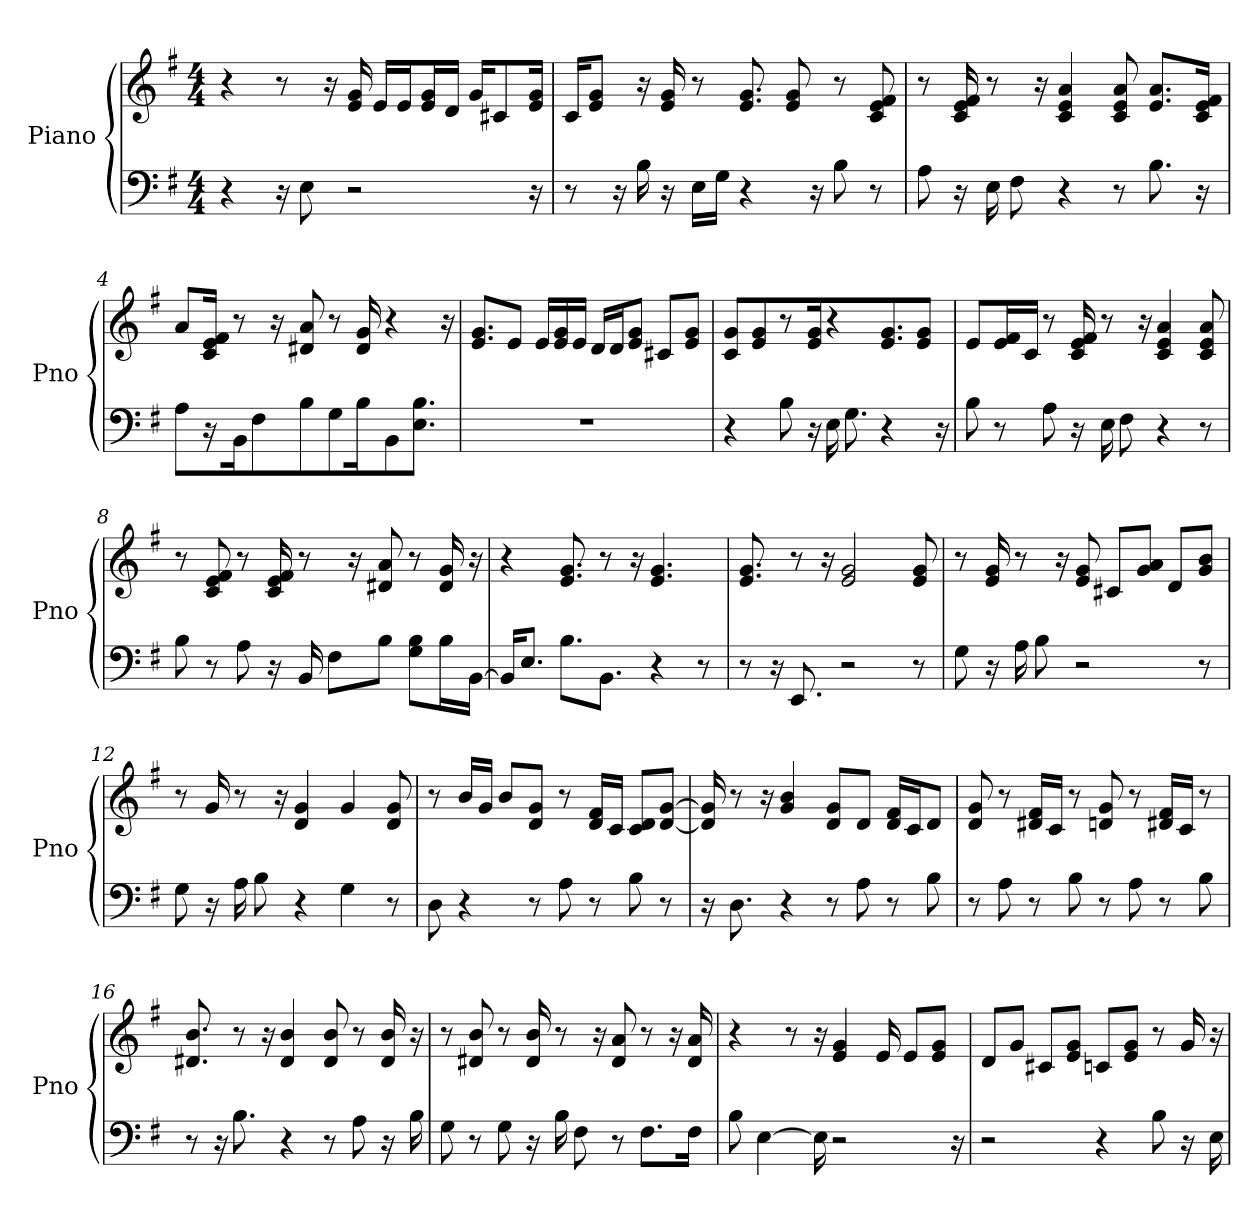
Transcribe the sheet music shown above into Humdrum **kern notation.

**kern	**kern
*part1	*part1
*staff2	*staff1
*I"Piano	*
*I'Pno	*
*clefF4	*clefG2
*k[f#]	*k[f#]
*G:	*G:
*M4/4	*M4/4
*MM54	*MM54
=1	=1
4r	4r
16r	8r
8E	.
.	16r
2r	16e 16g
.	16e/LL
.	16e/J
.	16e/ 16g/L
.	16d/JJ
.	16g/KL
.	8c#/
16r	16g/ 16e/Jk
=2	=2
8r	16c/KL
.	8e/ 8g/J
16r	.
16B	16r
16r	16e 16g
16E\LL	8r
16G\JJ	.
4r	8.e 8.g
.	8g 8e
16r	.
8B	8r
8r	8f# 8e 8c
=3	=3
8A	8r
16r	16f# 16e 16c
16E	8r
8F#	.
.	16r
4r	4c 4a 4e
8r	8a 8e 8c
8.B	8.e/ 8.a/L
16r	16e/ 16c/ 16f#/Jk
=4	=4
8A	8a/L
16r	16f#/ 16c/ 16e/Jk
16BB	8r
8F#\L	.
.	16r
8B\J	8a 8d#
8G\L	8r
16B\K	16g 16d#
8BB\J	4r
8.E 8.BJ	.
.	16r
=5	=5
1r	8.g/ 8.e/L
.	8e/J
.	16e/LL
.	16g/ 16e/
.	16e/JJ
.	16d/LL
.	16d/J
.	8g/ 8e/J
.	8c#/L
.	8e/ 8g/J
=6	=6
4r	8c/ 8g/L
.	8e/ 8g/J
8B	8r
16r	16g 16e
16E	4r
8.G	.
4r	8.e 8.g
.	8g 8eJ
16r	.
=7	=7
8B	8e/L
8r	16e/ 16f#/L
.	16c/JJ
8A	8r
16r	16f# 16e 16c
16E	8r
8F#	.
.	16r
4r	4a 4e 4c
8r	8a 8c 8e
=8	=8
8B	8r
8r	8f# 8c 8e
8A	8r
16r	16f# 16c 16e
16BB	8r
8F#\L	.
.	16r
8B\J	8a 8d#
8G\ 8B\L	8r
16B\L	16g 16d#
[16BB\JJ	16r
=9	=9
16BB/KL]	4r
8.E/J	.
8.B\L	8.g 8.e
8.BB\J	8r
.	16r
4r	4.e 4.g
8r	.
=10	=10
8r	8.g 8.e
16r	.
8.EE	8r
.	16r
2r	2e 2g
8r	8e 8g
=11	=11
8G	8r
16r	16g 16e
16A	8r
8B	.
.	16r
2r	8g 8e
.	8c#/L
.	8g/ 8a/J
.	8d/L
8r	8b/ 8g/J
=12	=12
8G	8r
16r	16g
16A	8r
8B	.
.	16r
4r	4d 4g
4G	4g
8r	8d 8g
=13	=13
8D	8r
4r	16b/LL
.	16g/JJ
.	8b/L
8r	8g/ 8d/J
8A	8r
8r	16f#/ 16d/LL
.	16c/JJ
8B	8c/ 8d/L
8r	[8g/ [8d/J
=14	=14
16r	16g] 16d]
8.D	8r
.	16r
4r	4b 4g
8r	8g/ 8d/L
8A	8d/J
8r	16f#/ 16d/LL
.	16c/J
8B	8d/J
=15	=15
8r	8g 8d
8A	8r
8r	16f#/ 16d#/LL
.	16c/JJ
8B	8r
8r	8g 8d
8A	8r
8r	16f#/ 16d#/LL
.	16c/JJ
8B	8r
=16	=16
8r	8.b 8.d#
16r	.
8.B	8r
.	16r
4r	4b 4d#
8r	8b 8d#
8A	8r
16r	16d# 16b
16B	16r
=17	=17
8G	8r
8r	8b 8d#
8G	8r
16r	16b 16d#
16B	8r
8F#	.
.	16r
8r	8a 8d#
8.F#\L	8r
.	16r
16F#\Jk	16d# 16a
=18	=18
8B	4r
[4E	.
.	8r
16E]	16r
2r	4e 4g
.	16e
.	8e/L
.	8g/ 8e/J
16r	.
=19	=19
2r	8d/L
.	8g/J
.	8c#/L
.	8g/ 8e/J
4r	8c/L
.	8g/ 8e/J
8B	8r
16r	16g
16E	16r
=	=
*-	*-
